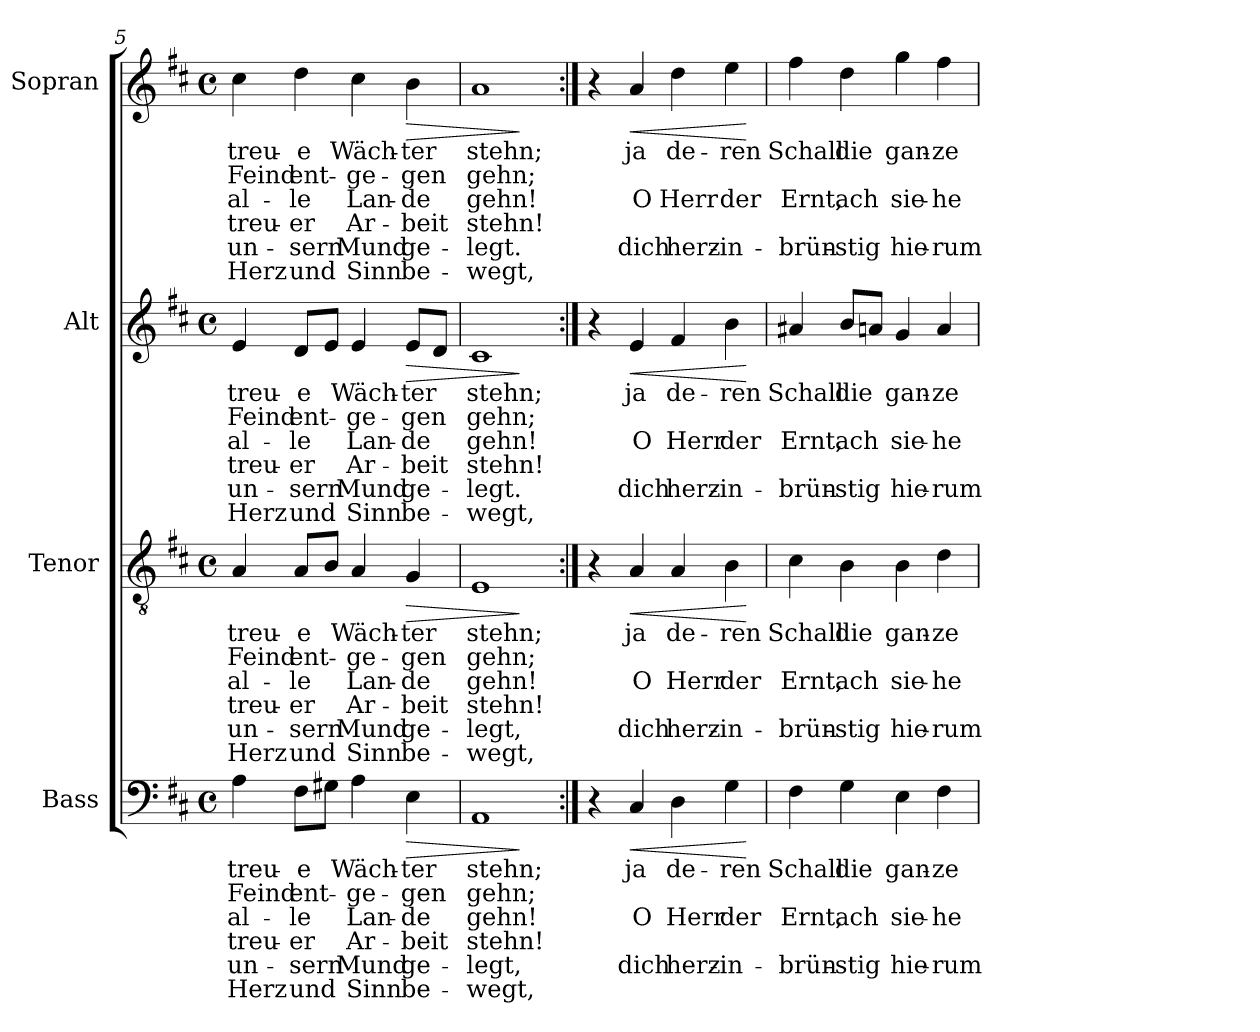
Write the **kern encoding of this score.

**kern	**text	**text	**text	**text	**text	**text	**dynam	**kern	**text	**text	**text	**text	**text	**text	**dynam	**kern	**text	**text	**text	**text	**text	**text	**dynam	**kern	**text	**text	**text	**text	**text	**text	**dynam
*part4	*part4	*part4	*part4	*part4	*part4	*part4	*part4	*part3	*part3	*part3	*part3	*part3	*part3	*part3	*part3	*part2	*part2	*part2	*part2	*part2	*part2	*part2	*part2	*part1	*part1	*part1	*part1	*part1	*part1	*part1	*part1
*staff4	*staff4	*staff4	*staff4	*staff4	*staff4	*staff4	*staff4	*staff3	*staff3	*staff3	*staff3	*staff3	*staff3	*staff3	*staff3	*staff2	*staff2	*staff2	*staff2	*staff2	*staff2	*staff2	*staff2	*staff1	*staff1	*staff1	*staff1	*staff1	*staff1	*staff1	*staff1
*I"Bass	*	*	*	*	*	*	*	*I"Tenor	*	*	*	*	*	*	*	*I"Alt	*	*	*	*	*	*	*	*I"Sopran	*	*	*	*	*	*	*
*I'B	*	*	*	*	*	*	*	*I'T	*	*	*	*	*	*	*	*I'A	*	*	*	*	*	*	*	*I'S	*	*	*	*	*	*	*
*clefF4	*	*	*	*	*	*	*	*clefGv2	*	*	*	*	*	*	*	*clefG2	*	*	*	*	*	*	*	*clefG2	*	*	*	*	*	*	*
*k[f#c#]	*	*	*	*	*	*	*	*k[f#c#]	*	*	*	*	*	*	*	*k[f#c#]	*	*	*	*	*	*	*	*k[f#c#]	*	*	*	*	*	*	*
*D:	*	*	*	*	*	*	*	*D:	*	*	*	*	*	*	*	*D:	*	*	*	*	*	*	*	*D:	*	*	*	*	*	*	*
*M4/4	*	*	*	*	*	*	*	*M4/4	*	*	*	*	*	*	*	*M4/4	*	*	*	*	*	*	*	*M4/4	*	*	*	*	*	*	*
*met(c)	*	*	*	*	*	*	*	*met(c)	*	*	*	*	*	*	*	*met(c)	*	*	*	*	*	*	*	*met(c)	*	*	*	*	*	*	*
=5	=5	=5	=5	=5	=5	=5	=5	=5	=5	=5	=5	=5	=5	=5	=5	=5	=5	=5	=5	=5	=5	=5	=5	=5	=5	=5	=5	=5	=5	=5	=5
!	!LO:LY:b	!LO:LY:b	!LO:LY:b	!LO:LY:b	!LO:LY:b	!LO:LY:b	!	!	!LO:LY:b	!LO:LY:b	!LO:LY:b	!LO:LY:b	!LO:LY:b	!LO:LY:b	!	!	!LO:LY:b	!LO:LY:b	!LO:LY:b	!LO:LY:b	!LO:LY:b	!LO:LY:b	!	!	!LO:LY:b	!LO:LY:b	!LO:LY:b	!LO:LY:b	!LO:LY:b	!LO:LY:b	!
4A\	treu-	Feind	al-	treu-	un-	Herz	.	4A/	treu-	Feind	al-	treu-	un-	Herz	.	4e/	treu-	Feind	al-	treu-	un-	Herz	.	4cc#\	treu-	Feind	al-	treu-	un-	Herz	.
!	!LO:LY:b	!LO:LY:b	!LO:LY:b	!LO:LY:b	!LO:LY:b	!LO:LY:b	!	!	!LO:LY:b	!LO:LY:b	!LO:LY:b	!LO:LY:b	!LO:LY:b	!LO:LY:b	!	!	!LO:LY:b	!LO:LY:b	!LO:LY:b	!LO:LY:b	!LO:LY:b	!LO:LY:b	!	!	!LO:LY:b	!LO:LY:b	!LO:LY:b	!LO:LY:b	!LO:LY:b	!LO:LY:b	!
8F#\L	-e	ent-	-le	-er	-sern	und	.	8A/L	-e	ent-	-le	-er	-sern	und	.	8d/L	-e	ent-	-le	-er	-sern	und	.	4dd\	-e	ent-	-le	-er	-sern	und	.
8G#X\J	.	.	.	.	.	.	.	8B/J	.	.	.	.	.	.	.	8e/J	.	.	.	.	.	.	.	.	.	.	.	.	.	.	.
!	!LO:LY:b	!LO:LY:b	!LO:LY:b	!LO:LY:b	!LO:LY:b	!LO:LY:b	!	!	!LO:LY:b	!LO:LY:b	!LO:LY:b	!LO:LY:b	!LO:LY:b	!LO:LY:b	!	!	!LO:LY:b	!LO:LY:b	!LO:LY:b	!LO:LY:b	!LO:LY:b	!LO:LY:b	!	!	!LO:LY:b	!LO:LY:b	!LO:LY:b	!LO:LY:b	!LO:LY:b	!LO:LY:b	!
4A\	Wäch-	-ge-	Lan-	Ar-	Mund	Sinn	.	4A/	Wäch-	-ge-	Lan-	Ar-	Mund	Sinn	.	4e/	Wäch-	-ge-	Lan-	Ar-	Mund	Sinn	.	4cc#\	Wäch-	-ge-	Lan-	Ar-	Mund	Sinn	.
!	!LO:LY:b	!LO:LY:b	!LO:LY:b	!LO:LY:b	!LO:LY:b	!LO:LY:b	!LO:HP:b	!	!LO:LY:b	!LO:LY:b	!LO:LY:b	!LO:LY:b	!LO:LY:b	!LO:LY:b	!LO:HP:b	!	!LO:LY:b	!LO:LY:b	!LO:LY:b	!LO:LY:b	!LO:LY:b	!LO:LY:b	!LO:HP:b	!	!LO:LY:b	!LO:LY:b	!LO:LY:b	!LO:LY:b	!LO:LY:b	!LO:LY:b	!LO:HP:b
4E\	-ter	-gen	-de	-beit	ge-	be-	>	4G/	-ter	-gen	-de	-beit	ge-	be-	>	8e/L	-ter	-gen	-de	-beit	ge-	be-	>	4b\	-ter	-gen	-de	-beit	ge-	be-	>
.	.	.	.	.	.	.	.	.	.	.	.	.	.	.	.	8d/J	.	.	.	.	.	.	.	.	.	.	.	.	.	.	.
=6	=6	=6	=6	=6	=6	=6	=6	=6	=6	=6	=6	=6	=6	=6	=6	=6	=6	=6	=6	=6	=6	=6	=6	=6	=6	=6	=6	=6	=6	=6	=6
!	!LO:LY:b	!LO:LY:b	!LO:LY:b	!LO:LY:b	!LO:LY:b	!LO:LY:b	!	!	!LO:LY:b	!LO:LY:b	!LO:LY:b	!LO:LY:b	!LO:LY:b	!LO:LY:b	!	!	!LO:LY:b	!LO:LY:b	!LO:LY:b	!LO:LY:b	!LO:LY:b	!LO:LY:b	!	!	!LO:LY:b	!LO:LY:b	!LO:LY:b	!LO:LY:b	!LO:LY:b	!LO:LY:b	!
1AA	stehn;	gehn;	gehn!	stehn!	-legt,	-wegt,	.	1E	stehn;	gehn;	gehn!	stehn!	-legt,	-wegt,	.	1c#	stehn;	gehn;	gehn!	stehn!	-legt.	-wegt,	.	1a	stehn;	gehn;	gehn!	stehn!	-legt.	-wegt,	.
.	.	.	.	.	.	.	]	.	.	.	.	.	.	.	]	.	.	.	.	.	.	.	]	.	.	.	.	.	.	.	]
=7:|!	=7:|!	=7:|!	=7:|!	=7:|!	=7:|!	=7:|!	=7:|!	=7:|!	=7:|!	=7:|!	=7:|!	=7:|!	=7:|!	=7:|!	=7:|!	=7:|!	=7:|!	=7:|!	=7:|!	=7:|!	=7:|!	=7:|!	=7:|!	=7:|!	=7:|!	=7:|!	=7:|!	=7:|!	=7:|!	=7:|!	=7:|!
4r	.	.	.	.	.	.	.	4r	.	.	.	.	.	.	.	4r	.	.	.	.	.	.	.	4r	.	.	.	.	.	.	.
!	!LO:LY:b	!	!LO:LY:b	!	!LO:LY:b	!	!LO:HP:b	!	!LO:LY:b	!	!LO:LY:b	!	!LO:LY:b	!	!LO:HP:b	!	!LO:LY:b	!	!LO:LY:b	!	!LO:LY:b	!	!LO:HP:b	!	!LO:LY:b	!	!LO:LY:b	!	!LO:LY:b	!	!LO:HP:b
4C#/	ja	.	O	.	dich	.	<	4A/	ja	.	O	.	dich	.	<	4e/	ja	.	O	.	dich	.	<	4a/	ja	.	O	.	dich	.	<
!	!LO:LY:b	!	!LO:LY:b	!	!LO:LY:b	!	!	!	!LO:LY:b	!	!LO:LY:b	!	!LO:LY:b	!	!	!	!LO:LY:b	!	!LO:LY:b	!	!LO:LY:b	!	!	!	!LO:LY:b	!	!LO:LY:b	!	!LO:LY:b	!	!
4D\	de-	.	Herr	.	herz-	.	.	4A/	de-	.	Herr	.	herz-	.	.	4f#/	de-	.	Herr	.	herz-	.	.	4dd\	de-	.	Herr	.	herz-	.	.
!	!LO:LY:b	!	!LO:LY:b	!	!LO:LY:b	!	!	!	!LO:LY:b	!	!LO:LY:b	!	!LO:LY:b	!	!	!	!LO:LY:b	!	!LO:LY:b	!	!LO:LY:b	!	!	!	!LO:LY:b	!	!LO:LY:b	!	!LO:LY:b	!	!
4G\	-ren	.	der	.	-in-	.	.	4B\	-ren	.	der	.	-in-	.	.	4b\	-ren	.	der	.	-in-	.	.	4ee\	-ren	.	der	.	-in-	.	.
.	.	.	.	.	.	.	[	.	.	.	.	.	.	.	[	.	.	.	.	.	.	.	[	.	.	.	.	.	.	.	[
!!LO:PB:g=z
=8	=8	=8	=8	=8	=8	=8	=8	=8	=8	=8	=8	=8	=8	=8	=8	=8	=8	=8	=8	=8	=8	=8	=8	=8	=8	=8	=8	=8	=8	=8	=8
!	!LO:LY:b	!	!LO:LY:b	!	!LO:LY:b	!	!	!	!LO:LY:b	!	!LO:LY:b	!	!LO:LY:b	!	!	!	!LO:LY:b	!	!LO:LY:b	!	!LO:LY:b	!	!	!	!LO:LY:b	!	!LO:LY:b	!	!LO:LY:b	!	!
4F#\	Schall	.	Ernt,	.	-brün-	.	.	4c#\	Schall	.	Ernt,	.	-brün-	.	.	4a#X/	Schall	.	Ernt,	.	-brün-	.	.	4ff#\	Schall	.	Ernt,	.	-brün-	.	.
!	!LO:LY:b	!	!LO:LY:b	!	!LO:LY:b	!	!	!	!LO:LY:b	!	!LO:LY:b	!	!LO:LY:b	!	!	!	!LO:LY:b	!	!LO:LY:b	!	!LO:LY:b	!	!	!	!LO:LY:b	!	!LO:LY:b	!	!LO:LY:b	!	!
4G\	die	.	ach	.	-stig	.	.	4B\	die	.	ach	.	-stig	.	.	8b/L	die	.	ach	.	-stig	.	.	4dd\	die	.	ach	.	-stig	.	.
.	.	.	.	.	.	.	.	.	.	.	.	.	.	.	.	8an/J	.	.	.	.	.	.	.	.	.	.	.	.	.	.	.
!	!LO:LY:b	!	!LO:LY:b	!	!LO:LY:b	!	!	!	!LO:LY:b	!	!LO:LY:b	!	!LO:LY:b	!	!	!	!LO:LY:b	!	!LO:LY:b	!	!LO:LY:b	!	!	!	!LO:LY:b	!	!LO:LY:b	!	!LO:LY:b	!	!
4E\	gan-	.	sie-	.	hie-	.	.	4B\	gan-	.	sie-	.	hie-	.	.	4g/	gan-	.	sie-	.	hie-	.	.	4gg\	gan-	.	sie-	.	hie-	.	.
!	!LO:LY:b	!	!LO:LY:b	!	!LO:LY:b	!	!	!	!LO:LY:b	!	!LO:LY:b	!	!LO:LY:b	!	!	!	!LO:LY:b	!	!LO:LY:b	!	!LO:LY:b	!	!	!	!LO:LY:b	!	!LO:LY:b	!	!LO:LY:b	!	!
4F#\	-ze	.	-he	.	-rum	.	.	4d\	-ze	.	-he	.	-rum	.	.	4a/	-ze	.	-he	.	-rum	.	.	4ff#\	-ze	.	-he	.	-rum	.	.
=	=	=	=	=	=	=	=	=	=	=	=	=	=	=	=	=	=	=	=	=	=	=	=	=	=	=	=	=	=	=	=
*-	*-	*-	*-	*-	*-	*-	*-	*-	*-	*-	*-	*-	*-	*-	*-	*-	*-	*-	*-	*-	*-	*-	*-	*-	*-	*-	*-	*-	*-	*-	*-
